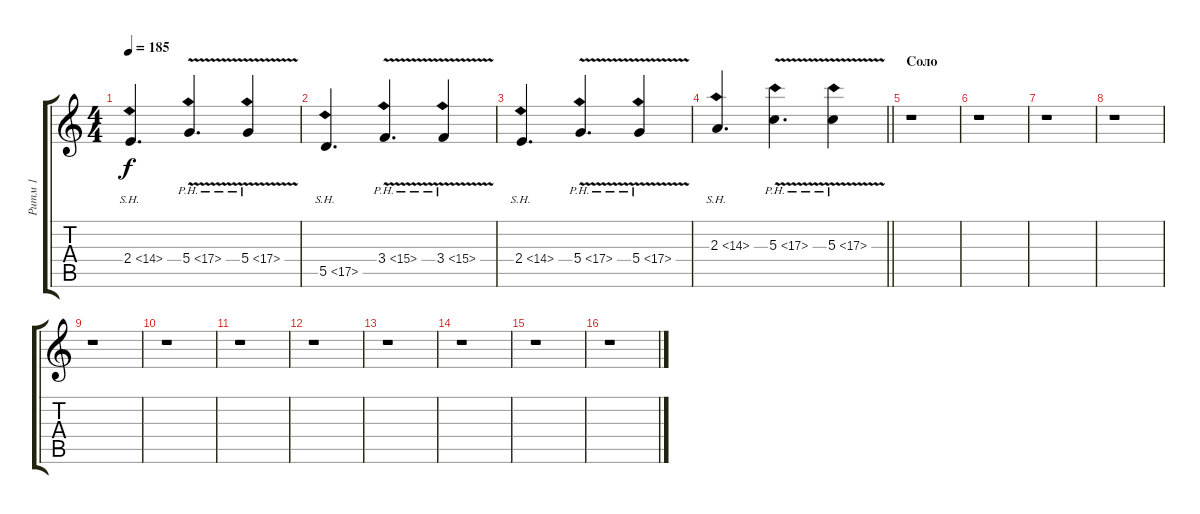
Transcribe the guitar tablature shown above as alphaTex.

\track ("Ритм 1" "Ритм 1") {instrument distortionguitar}
\staff {score tabs}
\tuning (E4 B3 G3 D3 A2 E2) {hide}
\ts (4 4)
\tempo 185
\clef g2
\ks c
2.4{sh 12}.4{d dy f} 5.4{ph 12 v}.4{d} 5.4{ph 12 v}.4 |
5.5{sh 12}.4{d} 3.4{ph 12 v}.4{d} 3.4{ph 12 v}.4 |
2.4{sh 12}.4{d} 5.4{ph 12 v}.4{d} 5.4{ph 12 v}.4 |
\barLineRight lightlight
2.3{sh 12}.4{d} 5.3{ph 12 v}.4{d} 5.3{ph 12 v}.4 |
\section ("" "Соло")
r.1 |
r.1 |
r.1 |
r.1 |
r.1 |
r.1 |
r.1 |
r.1 |
r.1 |
r.1 |
r.1 |
r.1
